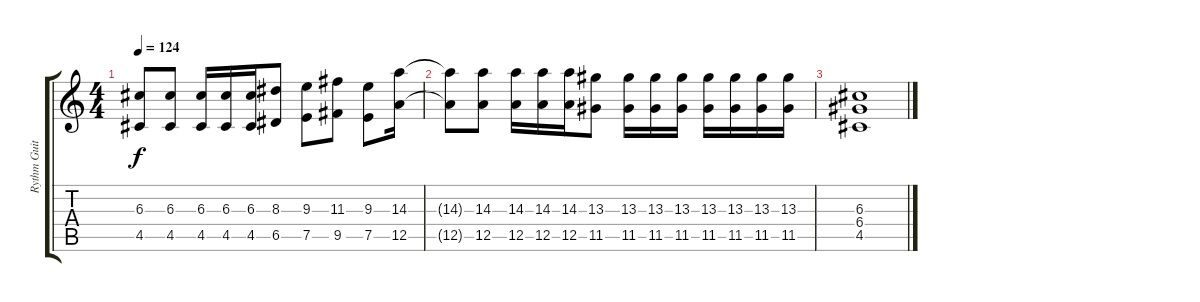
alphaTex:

\track ("Rythm Guitar" "Rythm Guit") {instrument distortionguitar}
\staff {score tabs}
\tuning (E4 B3 G3 D3 A2 E2) {hide}
\ts (4 4)
\tempo 124
\clef g2
\ks c
(6.3 4.5).8{dy f} (6.3 4.5).8 (6.3 4.5).16 (6.3 4.5).16 (6.3 4.5).16 (8.3 6.5).8 (9.3 7.5).8 (11.3 9.5).8 (9.3 7.5).8 (14.3 12.5).16 |
(14.3{t} 12.5{t}).8 (14.3 12.5).8 (14.3 12.5).16 (14.3 12.5).16 (14.3 12.5).16 (13.3 11.5).8 (13.3 11.5).16 (13.3 11.5).16 (13.3 11.5).16 (13.3 11.5).16 (13.3 11.5).16 (13.3 11.5).16 (13.3 11.5).16 |
(6.3 6.4 4.5).1
